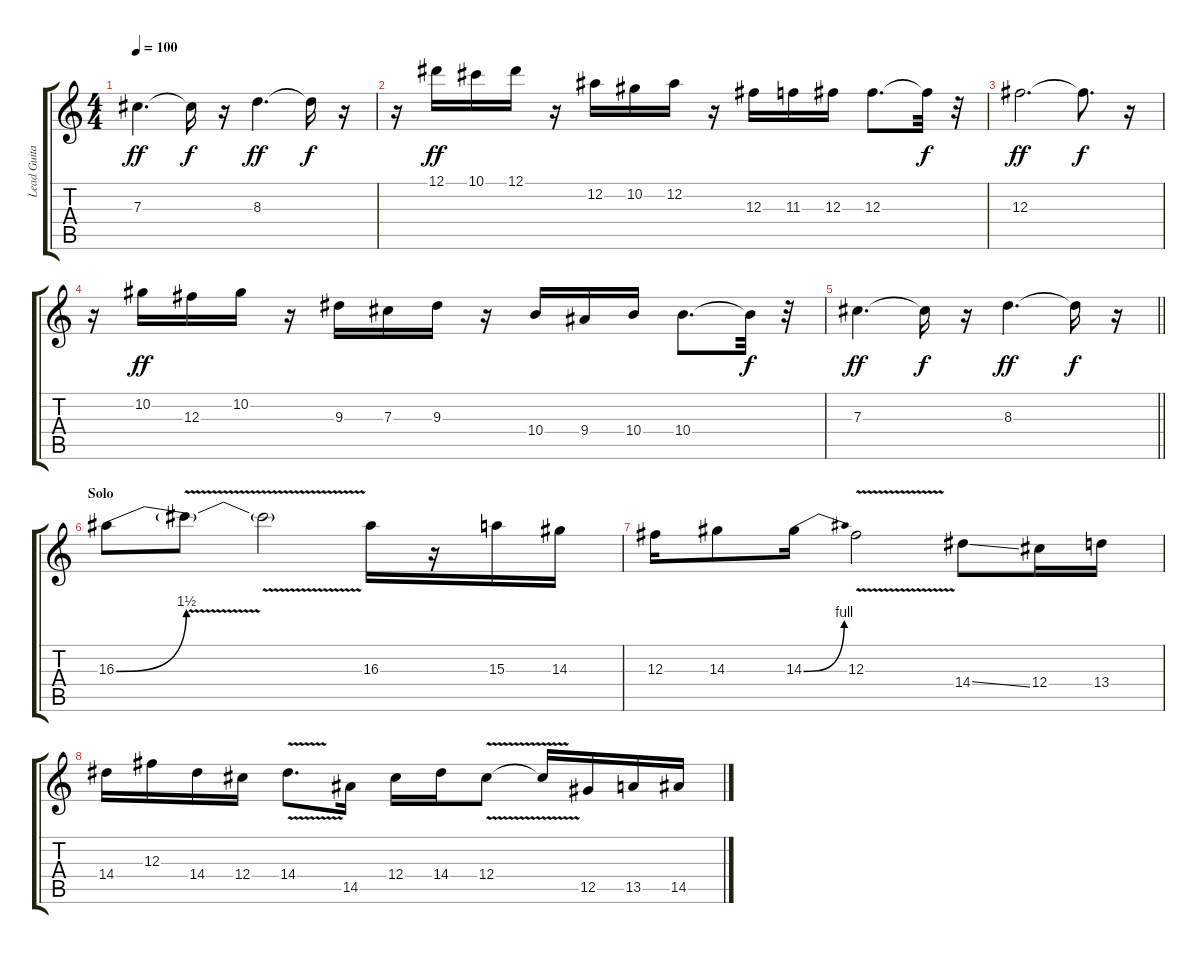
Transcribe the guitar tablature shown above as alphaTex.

\track ("Lead Guitar" "Lead Guita") {instrument distortionguitar}
\staff {score tabs}
\tuning (Eb4 Bb3 Gb3 Db3 Ab2 Eb2) {hide}
\ts (4 4)
\tempo 100
\clef g2
\ks c
7.3.4{d dy ff} 7.3{t}.16{dy f} r.16 8.3.4{d dy ff} 8.3{t}.16{dy f} r.16 |
r.16 12.1.16{dy ff} 10.1.16 12.1.16 r.16 12.2.16 10.2.16 12.2.16 r.16 12.3.16 11.3.16 12.3.16 12.3.8{d} 12.3{t}.32{dy f} r.32 |
12.3.2{d dy ff} 12.3{t}.8{d dy f} r.16 |
r.16 10.2.16{dy ff} 12.3.16 10.2.16 r.16 9.3.16 7.3.16 9.3.16 r.16 10.4.16 9.4.16 10.4.16 10.4.8{d} 10.4{t}.32{dy f} r.32 |
\barLineRight lightlight
7.3.4{d dy ff} 7.3{t}.16{dy f} r.16 8.3.4{d dy ff} 8.3{t}.16{dy f} r.16 |
\section ("" "Solo")
16.3{be (bend 0 0 60 6)}.8 16.3{v t}.8 16.3{v t}.2 16.3.16 r.16 15.3.16 14.3.16 |
12.3.16 14.3.8 14.3{be (bend 0 0 60 4)}.16 12.3{v}.2 14.4{ss}.8 12.4.16 13.4.16 |
14.4.16 12.3.16 14.4.16 12.4.16 14.4{v}.8{d} 14.5.16 12.4.16 14.4.16 12.4{v}.8 12.4{v t}.16 12.5.16 13.5.16 14.5.16
